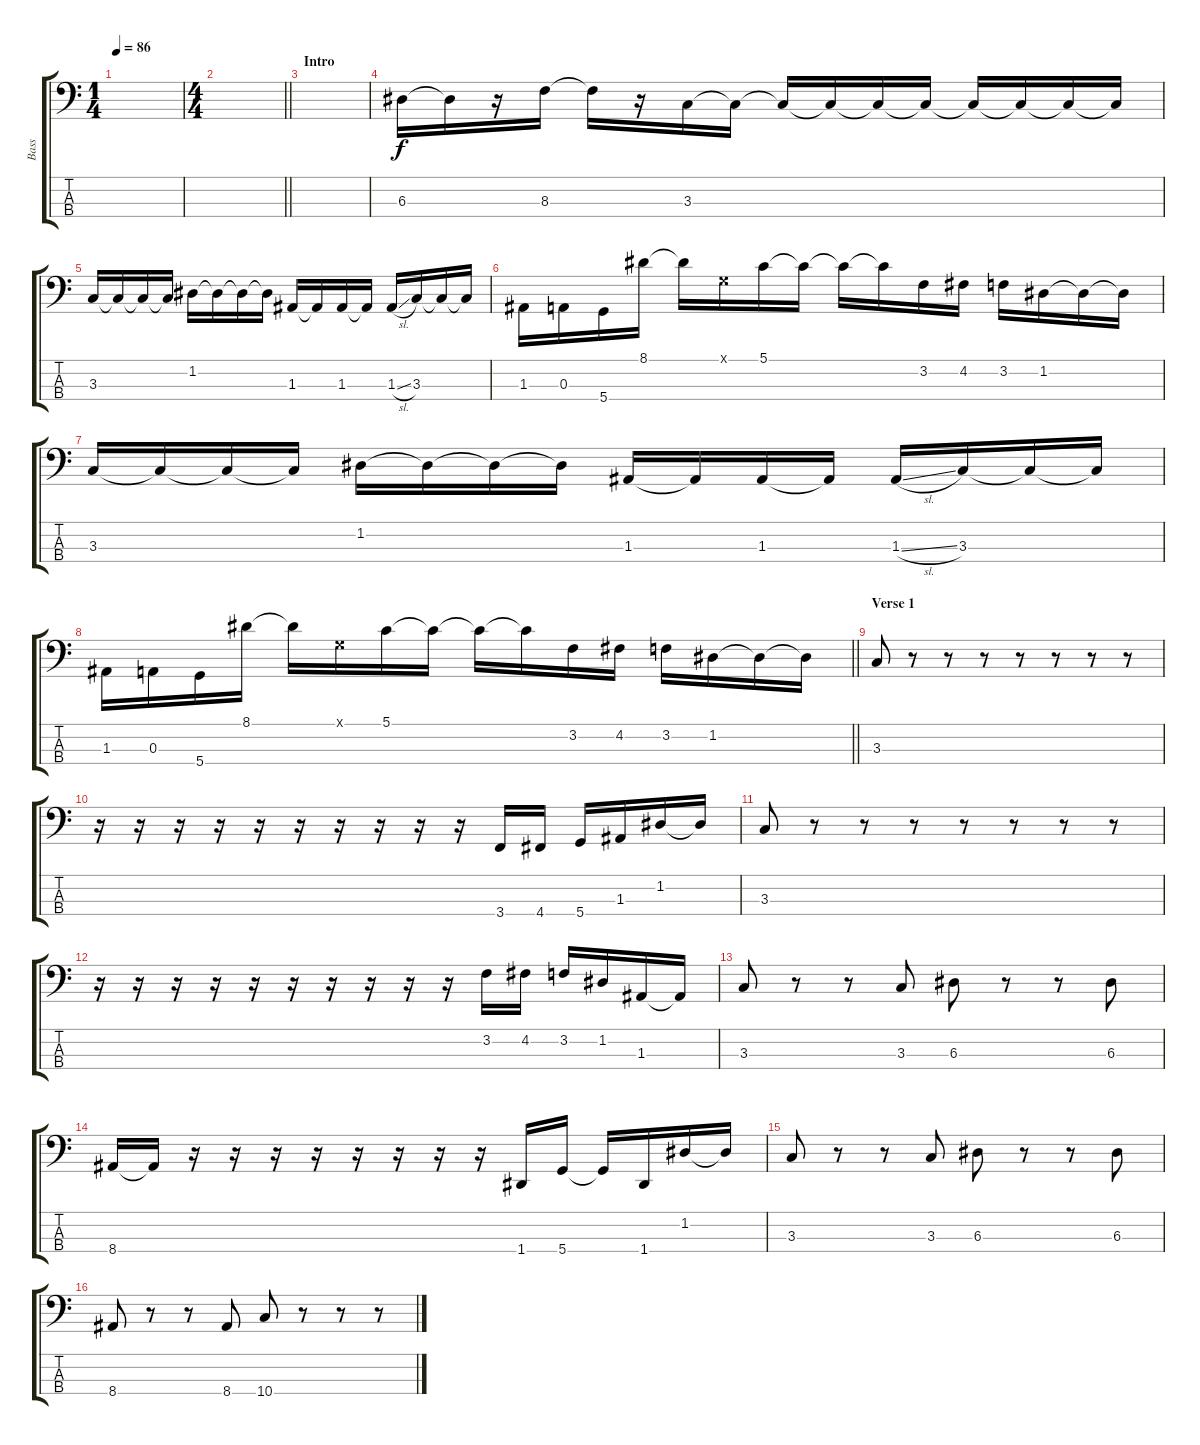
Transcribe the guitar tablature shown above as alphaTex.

\track ("Bass" "Bass") {instrument electricbassfinger}
\staff {score tabs}
\tuning (G2 D2 A1 D1) {hide}
\ts (1 4)
\tempo 86
\clef f4
\ks c
|
\ts (4 4)
\barLineRight lightlight
|
\section ("" "Intro")
|
6.3.16 6.3{t}.16 r.16 8.3.16 8.3{t}.16 r.16 3.3.16 3.3{t}.16 3.3{t}.16 3.3{t}.16 3.3{t}.16 3.3{t}.16 3.3{t}.16 3.3{t}.16 3.3{t}.16 3.3{t}.16 |
3.3.16 3.3{t}.16 3.3{t}.16 3.3{t}.16 1.2.16 1.2{t}.16 1.2{t}.16 1.2{t}.16 1.3.16 1.3{t}.16 1.3.16 1.3{t}.16 1.3{sl}.16 3.3.16 3.3{t}.16 3.3{t}.16 |
1.3.16 0.3.16 5.4.16 8.1.16 8.1{t}.16 0.1{x}.16 5.1.16 5.1{t}.16 5.1{t}.16 5.1{t}.16 3.2.16 4.2.16 3.2.16 1.2.16 1.2{t}.16 1.2{t}.16 |
3.3.16 3.3{t}.16 3.3{t}.16 3.3{t}.16 1.2.16 1.2{t}.16 1.2{t}.16 1.2{t}.16 1.3.16 1.3{t}.16 1.3.16 1.3{t}.16 1.3{sl}.16 3.3.16 3.3{t}.16 3.3{t}.16 |
\barLineRight lightlight
1.3.16 0.3.16 5.4.16 8.1.16 8.1{t}.16 0.1{x}.16 5.1.16 5.1{t}.16 5.1{t}.16 5.1{t}.16 3.2.16 4.2.16 3.2.16 1.2.16 1.2{t}.16 1.2{t}.16 |
\section ("" "Verse 1")
3.3.8 r.8 r.8 r.8 r.8 r.8 r.8 r.8 |
r.16 r.16 r.16 r.16 r.16 r.16 r.16 r.16 r.16 r.16 3.4.16 4.4.16 5.4.16 1.3.16 1.2.16 1.2{t}.16 |
3.3.8 r.8 r.8 r.8 r.8 r.8 r.8 r.8 |
r.16 r.16 r.16 r.16 r.16 r.16 r.16 r.16 r.16 r.16 3.2.16 4.2.16 3.2.16 1.2.16 1.3.16 1.3{t}.16 |
3.3.8 r.8 r.8 3.3.8 6.3.8 r.8 r.8 6.3.8 |
8.4.16 8.4{t}.16 r.16 r.16 r.16 r.16 r.16 r.16 r.16 r.16 1.4.16 5.4.16 5.4{t}.16 1.4.16 1.2.16 1.2{t}.16 |
3.3.8 r.8 r.8 3.3.8 6.3.8 r.8 r.8 6.3.8 |
8.4.8 r.8 r.8 8.4.8 10.4.8 r.8 r.8 r.8
